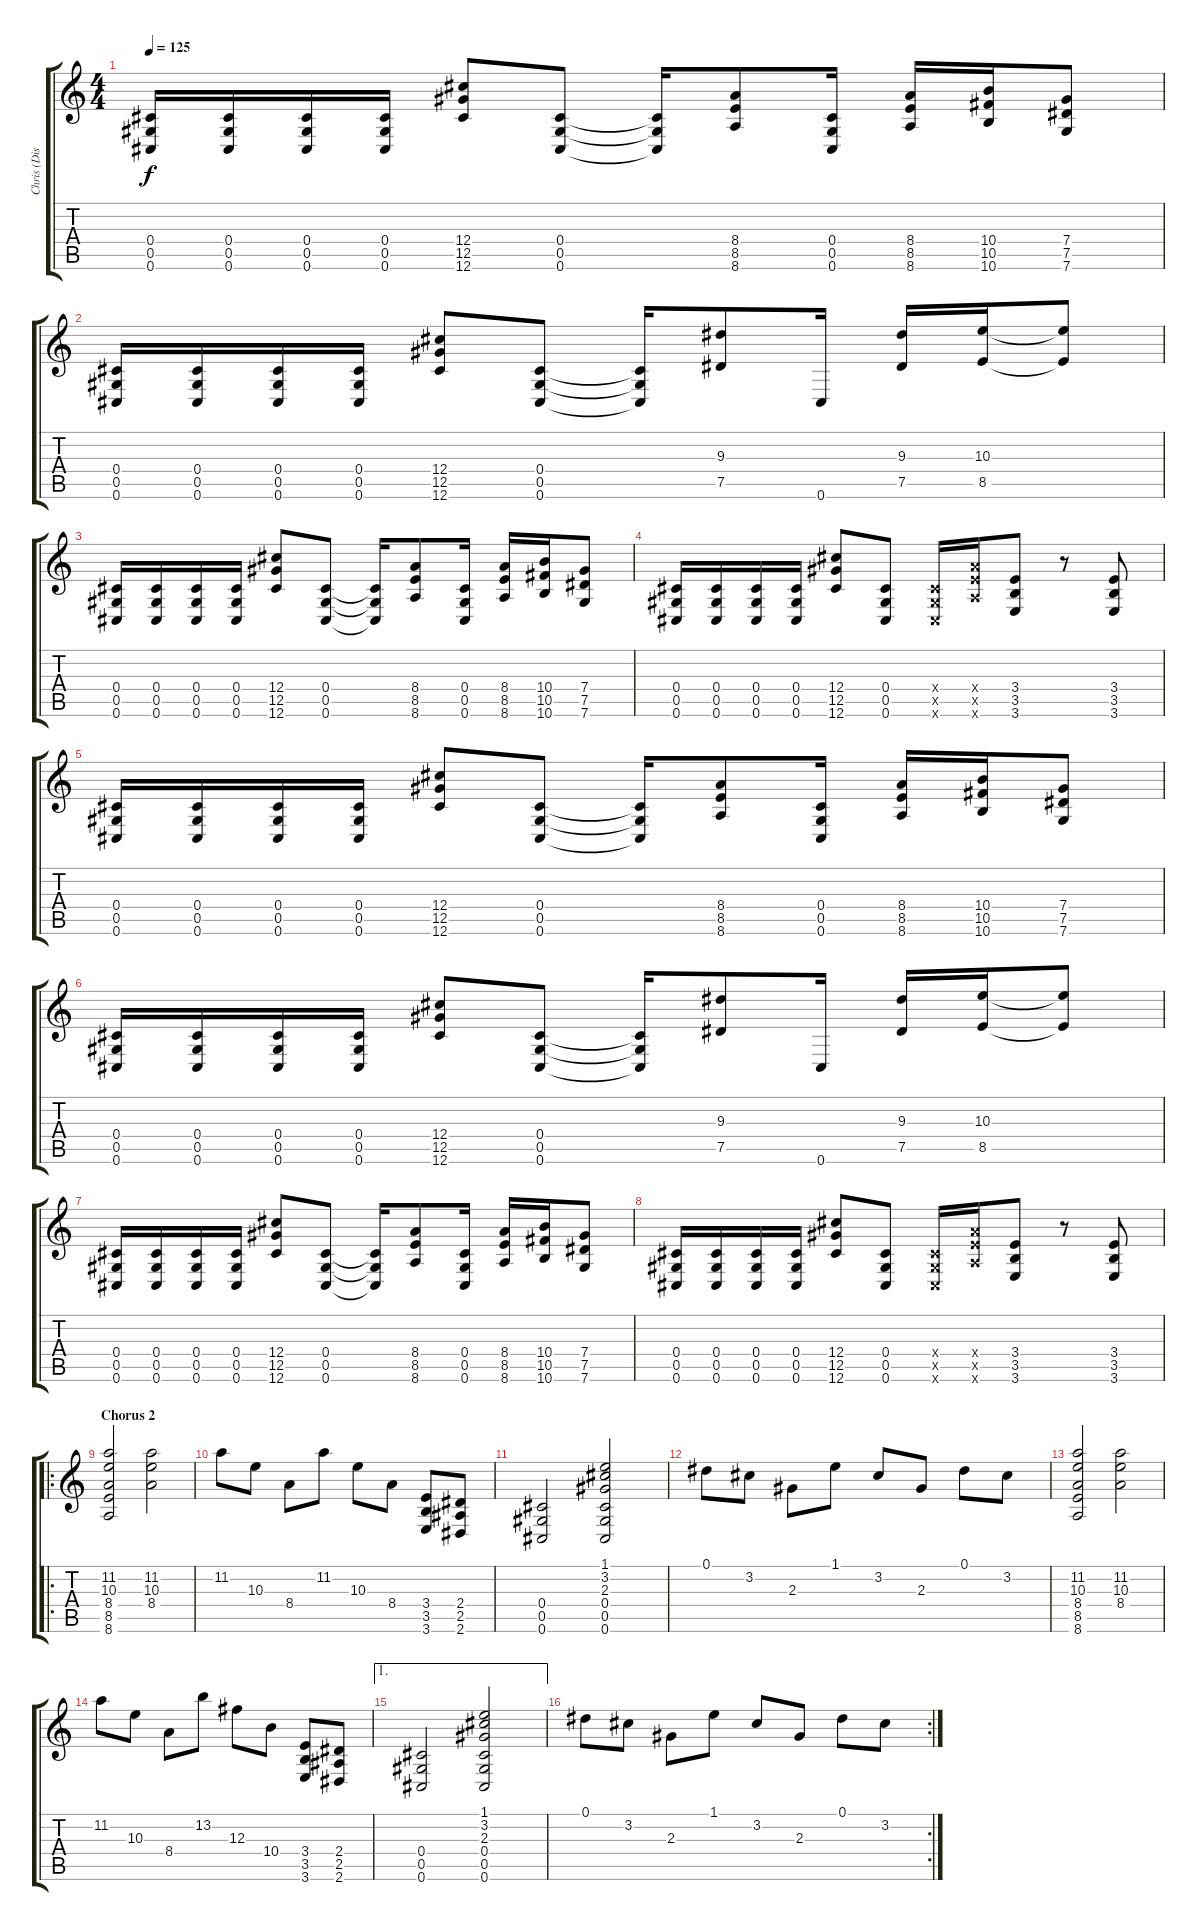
\track ("Chris (Distortion)" "Chris (Dis") {instrument distortionguitar}
\staff {score tabs}
\tuning (Eb4 Bb3 Gb3 Db3 Ab2 Db2) {hide}
\ts (4 4)
\tempo 125
\clef g2
\ks c
(0.4 0.5 0.6).16{dy f} (0.4 0.5 0.6).16 (0.4 0.5 0.6).16 (0.4 0.5 0.6).16 (12.4 12.5 12.6).8 (0.4 0.5 0.6).8 (0.4{t} 0.5{t} 0.6{t}).16 (8.4 8.5 8.6).8 (0.4 0.5 0.6).16 (8.4 8.5 8.6).16 (10.4 10.5 10.6).16 (7.4 7.5 7.6).8 |
(0.4 0.5 0.6).16 (0.4 0.5 0.6).16 (0.4 0.5 0.6).16 (0.4 0.5 0.6).16 (12.4 12.5 12.6).8 (0.4 0.5 0.6).8 (0.4{t} 0.5{t} 0.6{t}).16 (9.3 7.5).8 0.6.16 (9.3 7.5).16 (10.3 8.5).16 (10.3{t} 8.5{t}).8 |
(0.4 0.5 0.6).16 (0.4 0.5 0.6).16 (0.4 0.5 0.6).16 (0.4 0.5 0.6).16 (12.4 12.5 12.6).8 (0.4 0.5 0.6).8 (0.4{t} 0.5{t} 0.6{t}).16 (8.4 8.5 8.6).8 (0.4 0.5 0.6).16 (8.4 8.5 8.6).16 (10.4 10.5 10.6).16 (7.4 7.5 7.6).8 |
(0.4 0.5 0.6).16 (0.4 0.5 0.6).16 (0.4 0.5 0.6).16 (0.4 0.5 0.6).16 (12.4 12.5 12.6).8 (0.4 0.5 0.6).8 (0.4{x} 0.5{x} 0.6{x}).16 (8.4{x} 8.5{x} 8.6{x}).16 (3.4 3.5 3.6).8 r.8 (3.4 3.5 3.6).8 |
(0.4 0.5 0.6).16 (0.4 0.5 0.6).16 (0.4 0.5 0.6).16 (0.4 0.5 0.6).16 (12.4 12.5 12.6).8 (0.4 0.5 0.6).8 (0.4{t} 0.5{t} 0.6{t}).16 (8.4 8.5 8.6).8 (0.4 0.5 0.6).16 (8.4 8.5 8.6).16 (10.4 10.5 10.6).16 (7.4 7.5 7.6).8 |
(0.4 0.5 0.6).16 (0.4 0.5 0.6).16 (0.4 0.5 0.6).16 (0.4 0.5 0.6).16 (12.4 12.5 12.6).8 (0.4 0.5 0.6).8 (0.4{t} 0.5{t} 0.6{t}).16 (9.3 7.5).8 0.6.16 (9.3 7.5).16 (10.3 8.5).16 (10.3{t} 8.5{t}).8 |
(0.4 0.5 0.6).16 (0.4 0.5 0.6).16 (0.4 0.5 0.6).16 (0.4 0.5 0.6).16 (12.4 12.5 12.6).8 (0.4 0.5 0.6).8 (0.4{t} 0.5{t} 0.6{t}).16 (8.4 8.5 8.6).8 (0.4 0.5 0.6).16 (8.4 8.5 8.6).16 (10.4 10.5 10.6).16 (7.4 7.5 7.6).8 |
(0.4 0.5 0.6).16 (0.4 0.5 0.6).16 (0.4 0.5 0.6).16 (0.4 0.5 0.6).16 (12.4 12.5 12.6).8 (0.4 0.5 0.6).8 (0.4{x} 0.5{x} 0.6{x}).16 (8.4{x} 8.5{x} 8.6{x}).16 (3.4 3.5 3.6).8 r.8 (3.4 3.5 3.6).8 |
\ro
\section ("" "Chorus 2")
(11.2 10.3 8.4 8.5 8.6).2 (11.2 10.3 8.4).2 |
11.2.8 10.3.8 8.4.8 11.2.8 10.3.8 8.4.8 (3.4 3.5 3.6).8 (2.4 2.5 2.6).8 |
(0.4 0.5 0.6).2 (1.1 3.2 2.3 0.4 0.5 0.6).2 |
0.1.8 3.2.8 2.3.8 1.1.8 3.2.8 2.3.8 0.1.8 3.2.8 |
(11.2 10.3 8.4 8.5 8.6).2 (11.2 10.3 8.4).2 |
11.2.8 10.3.8 8.4.8 13.2.8 12.3.8 10.4.8 (3.4 3.5 3.6).8 (2.4 2.5 2.6).8 |
\ae 1
(0.4 0.5 0.6).2 (1.1 3.2 2.3 0.4 0.5 0.6).2 |
\rc 2
0.1.8 3.2.8 2.3.8 1.1.8 3.2.8 2.3.8 0.1.8 3.2.8
